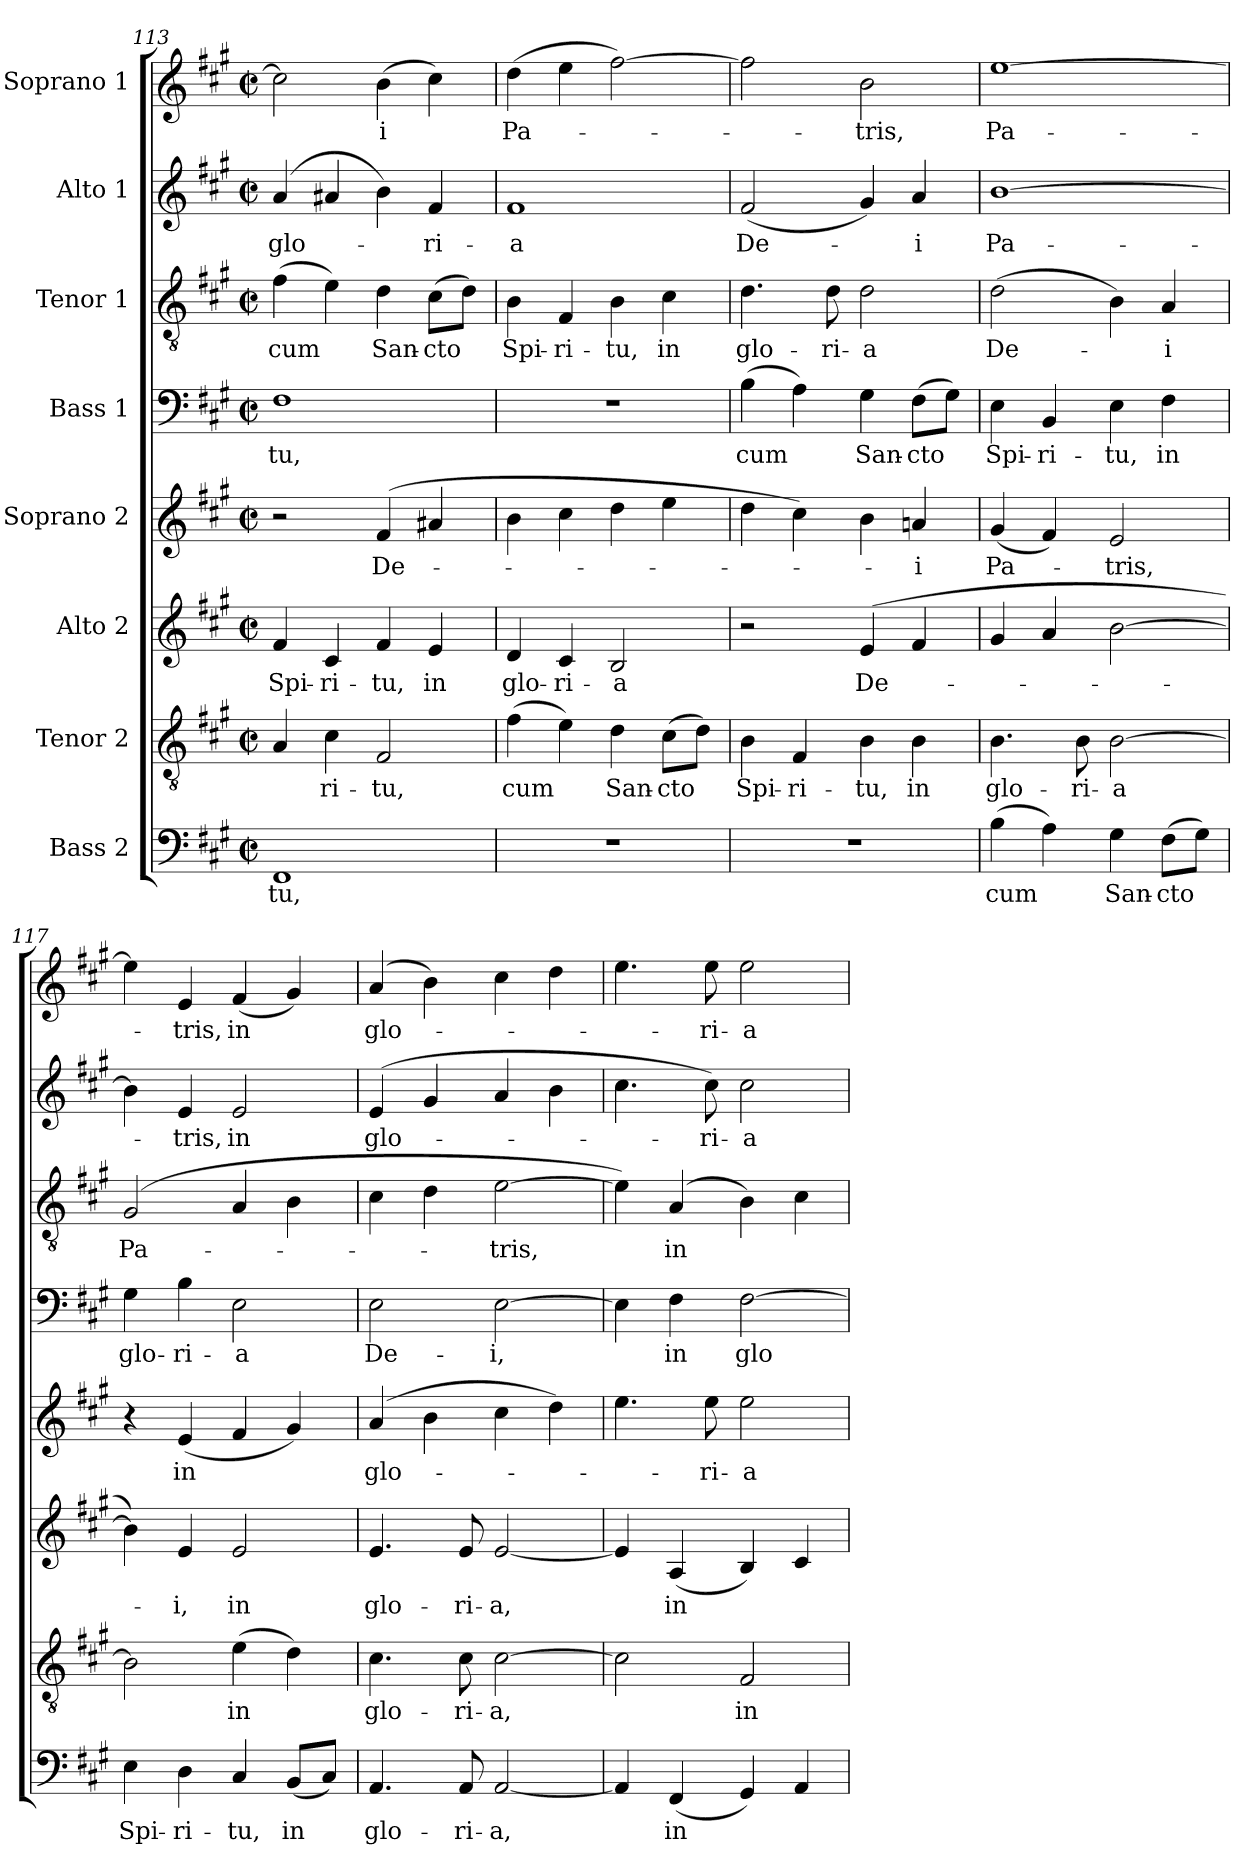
**kern	**text	**kern	**text	**kern	**text	**kern	**text	**kern	**text	**kern	**text	**kern	**text	**kern	**text
*part8	*part8	*part7	*part7	*part6	*part6	*part5	*part5	*part4	*part4	*part3	*part3	*part2	*part2	*part1	*part1
*staff8	*staff8	*staff7	*staff7	*staff6	*staff6	*staff5	*staff5	*staff4	*staff4	*staff3	*staff3	*staff2	*staff2	*staff1	*staff1
*I"Bass 2	*	*I"Tenor 2	*	*I"Alto 2	*	*I"Soprano 2	*	*I"Bass 1	*	*I"Tenor 1	*	*I"Alto 1	*	*I"Soprano 1	*
*clefF4	*	*clefGv2	*	*clefG2	*	*clefG2	*	*clefF4	*	*clefGv2	*	*clefG2	*	*clefG2	*
*k[f#c#g#]	*	*k[f#c#g#]	*	*k[f#c#g#]	*	*k[f#c#g#]	*	*k[f#c#g#]	*	*k[f#c#g#]	*	*k[f#c#g#]	*	*k[f#c#g#]	*
*A:	*	*A:	*	*A:	*	*A:	*	*A:	*	*A:	*	*A:	*	*A:	*
*M2/2	*	*M2/2	*	*M2/2	*	*M2/2	*	*M2/2	*	*M2/2	*	*M2/2	*	*M2/2	*
*met(c|)	*	*met(c|)	*	*met(c|)	*	*met(c|)	*	*met(c|)	*	*met(c|)	*	*met(c|)	*	*met(c|)	*
=113	=113	=113	=113	=113	=113	=113	=113	=113	=113	=113	=113	=113	=113	=113	=113
!	!LO:LY:b	!	!	!	!LO:LY:b	!	!	!	!LO:LY:b	!	!LO:LY:b	!	!LO:LY:b	!	!
1FF#	-tu,	4A/	.	4f#/	Spi-	2r	.	1F#	-tu,	(>4f#\	cum	(>4a/	glo-	2cc#\]	.
!	!	!	!LO:LY:b	!	!LO:LY:b	!	!	!	!	!	!	!	!	!	!
.	.	4c#\	-ri-	4c#/	-ri-	.	.	.	.	4e\)	.	4a#X/	.	.	.
!	!	!	!LO:LY:b	!	!LO:LY:b	!	!LO:LY:b	!	!	!	!LO:LY:b	!	!	!	!LO:LY:b
.	.	2F#/	-tu,	4f#/	-tu,	(>4f#/	De-	.	.	4d\	San-	4b\)	.	(>4b\	-i
!	!	!	!	!	!LO:LY:b	!	!	!	!	!	!LO:LY:b	!	!LO:LY:b	!	!
.	.	.	.	4e/	in	4a#X/	.	.	.	(>8c#\L	-cto	4f#/	-ri-	4cc#\)	.
.	.	.	.	.	.	.	.	.	.	8d\J)	.	.	.	.	.
=114	=114	=114	=114	=114	=114	=114	=114	=114	=114	=114	=114	=114	=114	=114	=114
!	!	!	!LO:LY:b	!	!LO:LY:b	!	!	!	!	!	!LO:LY:b	!	!LO:LY:b	!	!LO:LY:b
1r	.	(>4f#\	cum	4d/	glo-	4b\	.	1r	.	4B\	Spi-	1f#	-a	(>4dd\	Pa-
!	!	!	!	!	!LO:LY:b	!	!	!	!	!	!LO:LY:b	!	!	!	!
.	.	4e\)	.	4c#/	-ri-	4cc#\	.	.	.	4F#/	-ri-	.	.	4ee\	.
!	!	!	!LO:LY:b	!	!LO:LY:b	!	!	!	!	!	!LO:LY:b	!	!	!	!
.	.	4d\	San-	2B/	-a	4dd\	.	.	.	4B\	-tu,	.	.	[2ff#\)	.
!	!	!	!LO:LY:b	!	!	!	!	!	!	!	!LO:LY:b	!	!	!	!
.	.	(>8c#\L	-cto	.	.	4ee\	.	.	.	4c#\	in	.	.	.	.
.	.	8d\J)	.	.	.	.	.	.	.	.	.	.	.	.	.
=115	=115	=115	=115	=115	=115	=115	=115	=115	=115	=115	=115	=115	=115	=115	=115
!	!	!	!LO:LY:b	!	!	!	!	!	!LO:LY:b	!	!LO:LY:b	!	!LO:LY:b	!	!
1r	.	4B\	Spi-	2r	.	4dd\	.	(>4B\	cum	4.d\	glo-	(<2f#/	De-	2ff#\]	.
!	!	!	!LO:LY:b	!	!	!	!	!	!	!	!	!	!	!	!
.	.	4F#/	-ri-	.	.	4cc#\)	.	4A\)	.	.	.	.	.	.	.
!	!	!	!	!	!	!	!	!	!	!	!LO:LY:b	!	!	!	!
.	.	.	.	.	.	.	.	.	.	8d\	-ri-	.	.	.	.
!	!	!	!LO:LY:b	!	!LO:LY:b	!	!	!	!LO:LY:b	!	!LO:LY:b	!	!	!	!LO:LY:b
.	.	4B\	-tu,	(>4e/	De-	4b\	.	4G#\	San-	2d\	-a	4g#/)	.	2b\	-tris,
!	!	!	!LO:LY:b	!	!	!	!LO:LY:b	!	!LO:LY:b	!	!	!	!LO:LY:b	!	!
.	.	4B\	in	4f#/	.	4an/	-i	(>8F#\L	-cto	.	.	4a/	-i	.	.
.	.	.	.	.	.	.	.	8G#\J)	.	.	.	.	.	.	.
!!LO:PB:g=z
=116	=116	=116	=116	=116	=116	=116	=116	=116	=116	=116	=116	=116	=116	=116	=116
!	!LO:LY:b	!	!LO:LY:b	!	!	!	!LO:LY:b	!	!LO:LY:b	!	!LO:LY:b	!	!LO:LY:b	!	!LO:LY:b
(>4B\	cum	4.B\	glo-	4g#/	.	(<4g#/	Pa-	4E\	Spi-	(>2d\	De-	[1b	Pa-	[1ee	Pa-
!	!	!	!	!	!	!	!	!	!LO:LY:b	!	!	!	!	!	!
4A\)	.	.	.	4a/	.	4f#/)	.	4BB/	-ri-	.	.	.	.	.	.
!	!	!	!LO:LY:b	!	!	!	!	!	!	!	!	!	!	!	!
.	.	8B\	-ri-	.	.	.	.	.	.	.	.	.	.	.	.
!	!LO:LY:b	!	!LO:LY:b	!	!	!	!LO:LY:b	!	!LO:LY:b	!	!	!	!	!	!
4G#\	San-	[2B\	-a	[2b\	.	2e/	-tris,	4E\	-tu,	4B\)	.	.	.	.	.
!	!LO:LY:b	!	!	!	!	!	!	!	!LO:LY:b	!	!LO:LY:b	!	!	!	!
(>8F#\L	-cto	.	.	.	.	.	.	4F#\	in	4A/	-i	.	.	.	.
8G#\J)	.	.	.	.	.	.	.	.	.	.	.	.	.	.	.
=117	=117	=117	=117	=117	=117	=117	=117	=117	=117	=117	=117	=117	=117	=117	=117
!	!LO:LY:b	!	!	!	!	!	!	!	!LO:LY:b	!	!LO:LY:b	!	!	!	!
4E\	Spi-	2B\]	.	4b\])	.	4r	.	4G#\	glo-	(>2G#/	Pa-	4b\]	.	4ee\]	.
!	!LO:LY:b	!	!	!	!LO:LY:b	!	!LO:LY:b	!	!LO:LY:b	!	!	!	!LO:LY:b	!	!LO:LY:b
4D\	-ri-	.	.	4e/	-i,	(<4e/	in	4B\	-ri-	.	.	4e/	-tris,	4e/	-tris,
!	!LO:LY:b	!	!LO:LY:b	!	!LO:LY:b	!	!	!	!LO:LY:b	!	!	!	!LO:LY:b	!	!LO:LY:b
4C#/	-tu,	(>4e\	in	2e/	in	4f#/	.	2E\	-a	4A/	.	2e/	in	(<4f#/	in
!	!LO:LY:b	!	!	!	!	!	!	!	!	!	!	!	!	!	!
(<8BB/L	in	4d\)	.	.	.	4g#/)	.	.	.	4B\	.	.	.	4g#/)	.
8C#/J)	.	.	.	.	.	.	.	.	.	.	.	.	.	.	.
!!LO:PB:g=z
=118	=118	=118	=118	=118	=118	=118	=118	=118	=118	=118	=118	=118	=118	=118	=118
!	!LO:LY:b	!	!LO:LY:b	!	!LO:LY:b	!	!LO:LY:b	!	!LO:LY:b	!	!	!	!LO:LY:b	!	!LO:LY:b
4.AA/	glo-	4.c#\	glo-	4.e/	glo-	(>4a/	glo-	2E\	De-	4c#\	.	(>4e/	glo-	(>4a/	glo-
.	.	.	.	.	.	4b\	.	.	.	4d\	.	4g#/	.	4b\)	.
!	!LO:LY:b	!	!LO:LY:b	!	!LO:LY:b	!	!	!	!	!	!	!	!	!	!
8AA/	-ri-	8c#\	-ri-	8e/	-ri-	.	.	.	.	.	.	.	.	.	.
!	!LO:LY:b	!	!LO:LY:b	!	!LO:LY:b	!	!	!	!LO:LY:b	!	!LO:LY:b	!	!	!	!
[2AA/	-a,	[2c#\	-a,	[2e/	-a,	4cc#\	.	[2E\	-i,	[2e\	-tris,	4a/	.	4cc#\	.
.	.	.	.	.	.	4dd\)	.	.	.	.	.	4b\	.	4dd\	.
=119	=119	=119	=119	=119	=119	=119	=119	=119	=119	=119	=119	=119	=119	=119	=119
4AA/]	.	2c#\]	.	4e/]	.	4.ee\	.	4E\]	.	4e\])	.	4.cc#\	.	4.ee\	.
!	!LO:LY:b	!	!	!	!LO:LY:b	!	!	!	!LO:LY:b	!	!LO:LY:b	!	!	!	!
(<4FF#/	in	.	.	(<4A/	in	.	.	4F#\	in	(>4A/	in	.	.	.	.
!	!	!	!	!	!	!	!LO:LY:b	!	!	!	!	!	!LO:LY:b	!	!LO:LY:b
.	.	.	.	.	.	8ee\	-ri-	.	.	.	.	8cc#\)	-ri-	8ee\	-ri-
!	!	!	!LO:LY:b	!	!	!	!LO:LY:b	!	!LO:LY:b	!	!	!	!LO:LY:b	!	!LO:LY:b
4GG#/)	.	2F#/	in	4B/)	.	2ee\	-a	[2F#\	glo-	4B\)	.	2cc#\	-a	2ee\	-a
4AA/	.	.	.	4c#/	.	.	.	.	.	4c#\	.	.	.	.	.
=	=	=	=	=	=	=	=	=	=	=	=	=	=	=	=
*-	*-	*-	*-	*-	*-	*-	*-	*-	*-	*-	*-	*-	*-	*-	*-
